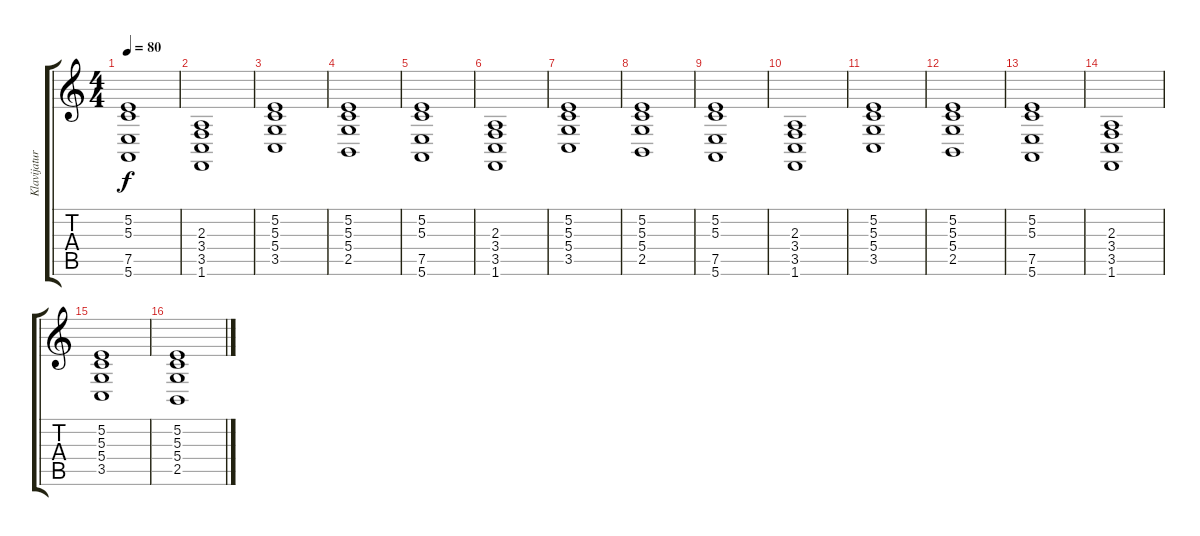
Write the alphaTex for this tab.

\track ("Klavijature" "Klavijatur") {instrument synthstrings2}
\staff {score tabs}
\tuning (E4 B3 G3 D3 A2 E2) {hide}
\ts (4 4)
\tempo 80
\clef g2
\ks c
(5.2 5.3 7.5 5.6).1{dy f} |
(2.3 3.4 3.5 1.6).1 |
(5.2 5.3 5.4 3.5).1 |
(5.2 5.3 5.4 2.5).1 |
(5.2 5.3 7.5 5.6).1 |
(2.3 3.4 3.5 1.6).1 |
(5.2 5.3 5.4 3.5).1 |
(5.2 5.3 5.4 2.5).1 |
(5.2 5.3 7.5 5.6).1 |
(2.3 3.4 3.5 1.6).1 |
(5.2 5.3 5.4 3.5).1 |
(5.2 5.3 5.4 2.5).1 |
(5.2 5.3 7.5 5.6).1 |
(2.3 3.4 3.5 1.6).1 |
(5.2 5.3 5.4 3.5).1 |
(5.2 5.3 5.4 2.5).1
